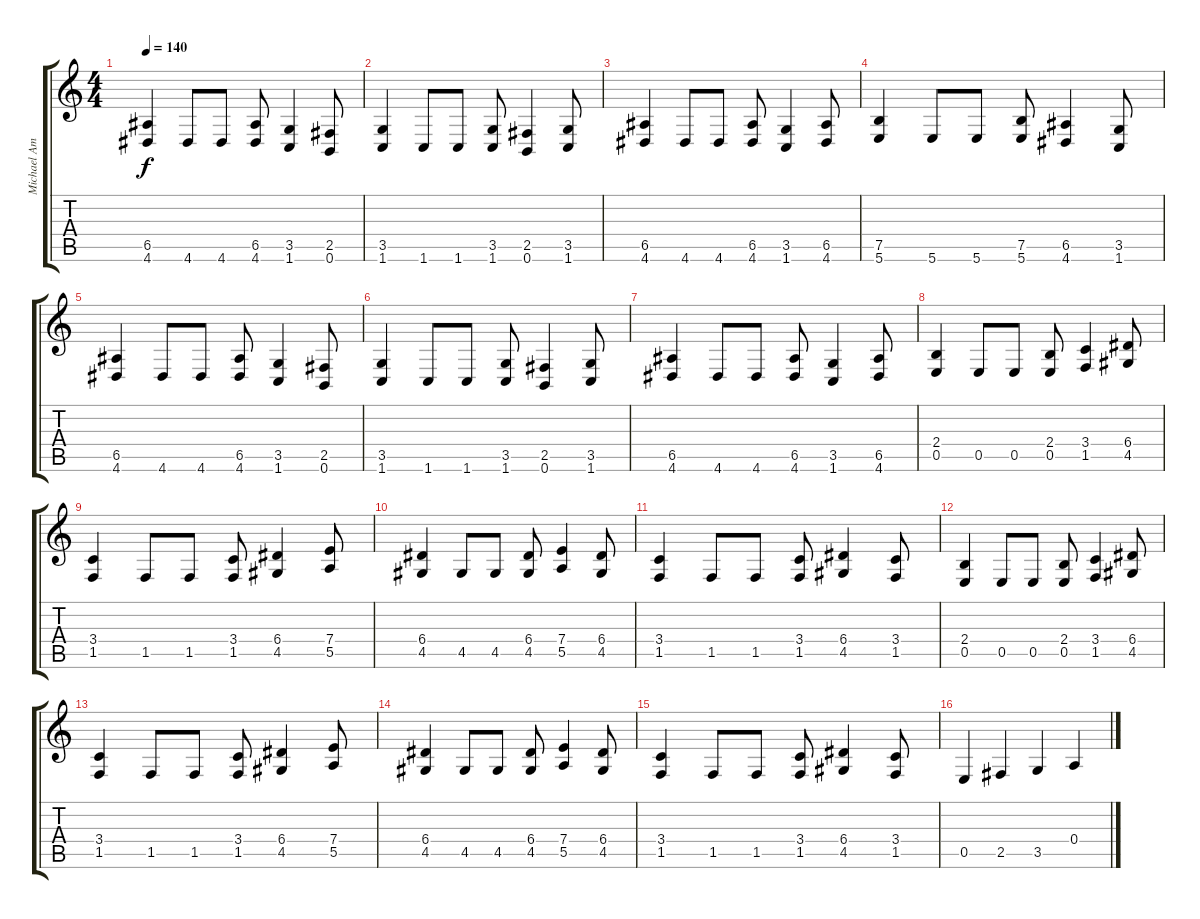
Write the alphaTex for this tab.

\track ("Michael Amott" "Michael Am") {instrument distortionguitar}
\staff {score tabs}
\tuning (B3 Gb3 D3 A2 E2 B1) {hide}
\ts (4 4)
\tempo 140
\clef g2
\ks c
(6.5 4.6).4{dy f} 4.6.8 4.6.8 (6.5 4.6).8 (3.5 1.6).4 (2.5 0.6).8 |
(3.5 1.6).4 1.6.8 1.6.8 (3.5 1.6).8 (2.5 0.6).4 (3.5 1.6).8 |
(6.5 4.6).4 4.6.8 4.6.8 (6.5 4.6).8 (3.5 1.6).4 (6.5 4.6).8 |
(7.5 5.6).4 5.6.8 5.6.8 (7.5 5.6).8 (6.5 4.6).4 (3.5 1.6).8 |
(6.5 4.6).4 4.6.8 4.6.8 (6.5 4.6).8 (3.5 1.6).4 (2.5 0.6).8 |
(3.5 1.6).4 1.6.8 1.6.8 (3.5 1.6).8 (2.5 0.6).4 (3.5 1.6).8 |
(6.5 4.6).4 4.6.8 4.6.8 (6.5 4.6).8 (3.5 1.6).4 (6.5 4.6).8 |
(2.4 0.5).4 0.5.8 0.5.8 (2.4 0.5).8 (3.4 1.5).4 (6.4 4.5).8 |
(3.4 1.5).4 1.5.8 1.5.8 (3.4 1.5).8 (6.4 4.5).4 (7.4 5.5).8 |
(6.4 4.5).4 4.5.8 4.5.8 (6.4 4.5).8 (7.4 5.5).4 (6.4 4.5).8 |
(3.4 1.5).4 1.5.8 1.5.8 (3.4 1.5).8 (6.4 4.5).4 (3.4 1.5).8 |
(2.4 0.5).4 0.5.8 0.5.8 (2.4 0.5).8 (3.4 1.5).4 (6.4 4.5).8 |
(3.4 1.5).4 1.5.8 1.5.8 (3.4 1.5).8 (6.4 4.5).4 (7.4 5.5).8 |
(6.4 4.5).4 4.5.8 4.5.8 (6.4 4.5).8 (7.4 5.5).4 (6.4 4.5).8 |
(3.4 1.5).4 1.5.8 1.5.8 (3.4 1.5).8 (6.4 4.5).4 (3.4 1.5).8 |
0.5.4 2.5.4 3.5.4 0.4.4
